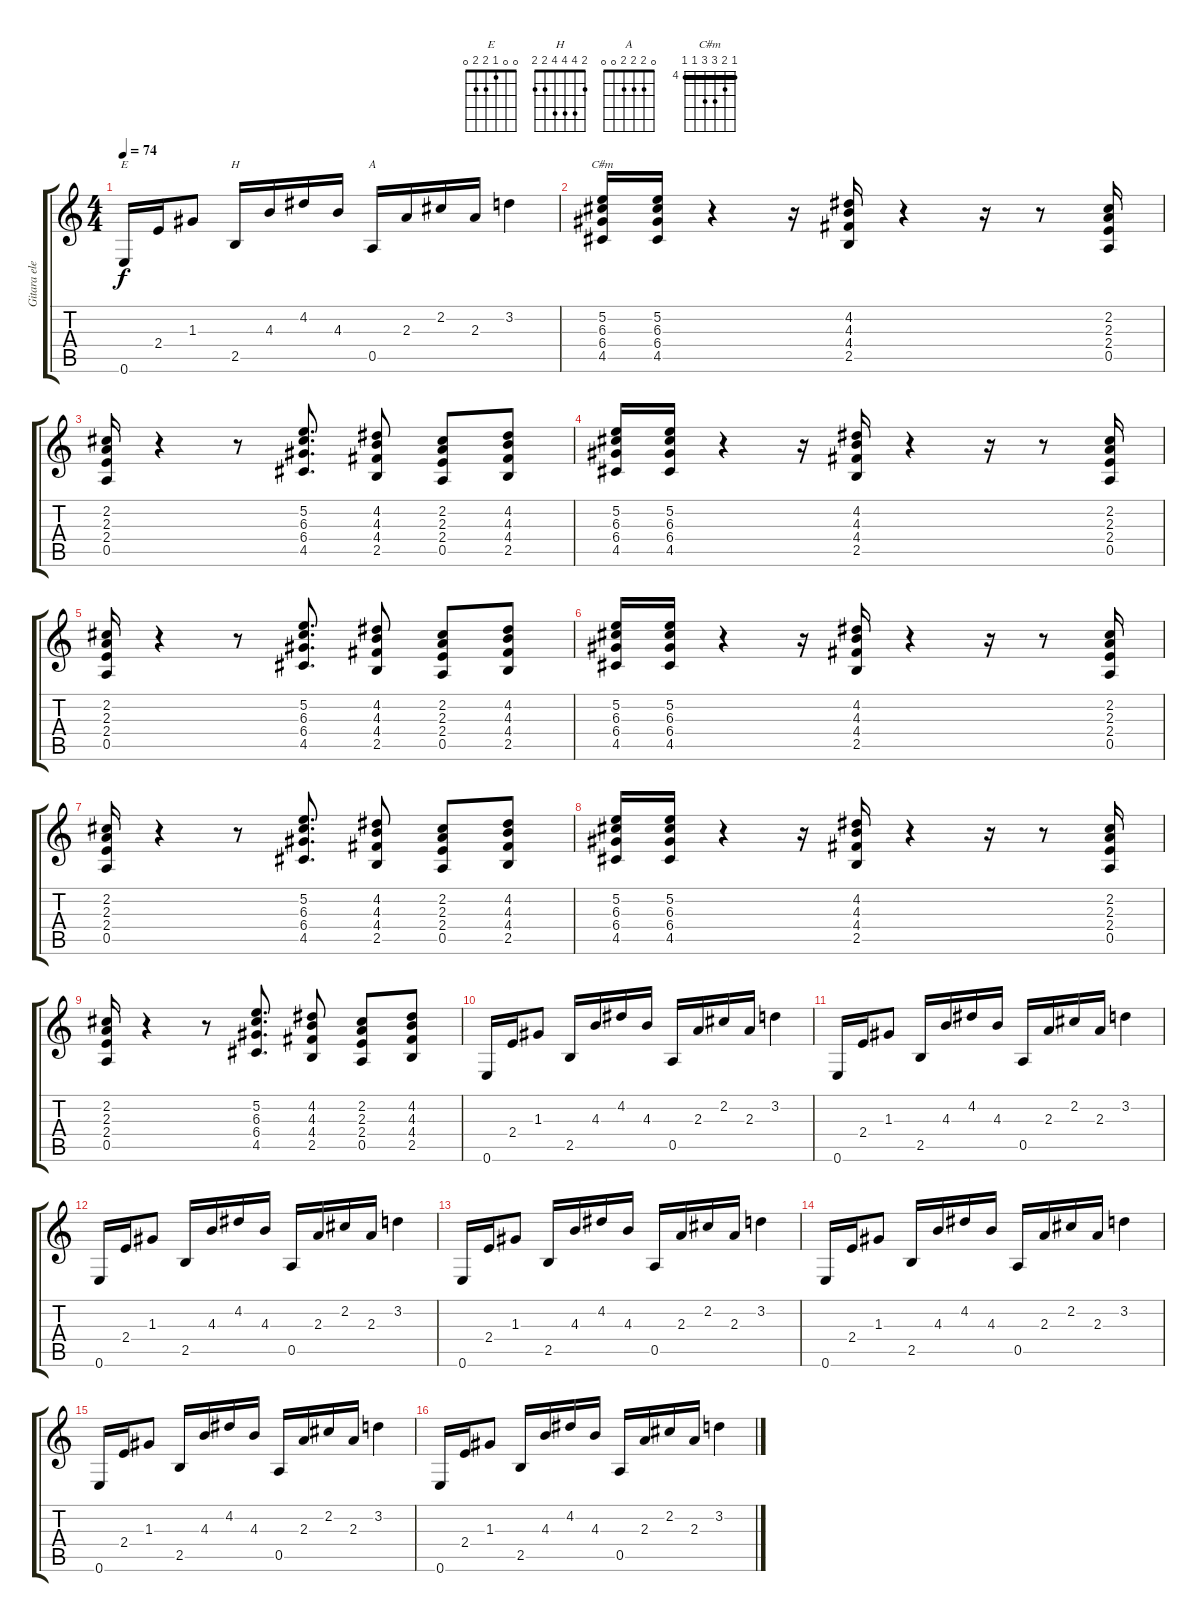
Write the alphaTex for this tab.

\track ("Gitara elektryczna" "Gitara ele") {instrument electricguitarclean}
\staff {score tabs}
\tuning (E4 B3 G3 D3 A2 E2) {hide}
\chord ("E" 0 0 1 2 2 0)
\chord ("H" 2 4 4 4 2 2)
\chord ("A" 0 2 2 2 0 0)
\chord ("C#m" 4 5 6 6 4 4) {firstfret 4 barre 4}
\ts (4 4)
\tempo 74
\clef g2
\ks c
0.6.16{ch "E" dy f} 2.4.16 1.3.8 2.5.16{ch "H"} 4.3.16 4.2.16 4.3.16 0.5.16{ch "A"} 2.3.16 2.2.16 2.3.16 3.2.4 |
(5.2 6.3 6.4 4.5).16{ch "C#m"} (5.2 6.3 6.4 4.5).16 r.4 r.16 (4.2 4.3 4.4 2.5).16 r.4 r.16 r.8 (2.2 2.3 2.4 0.5).16 |
(2.2 2.3 2.4 0.5).16 r.4 r.8 (5.2 6.3 6.4 4.5).8{d} (4.2 4.3 4.4 2.5).8 (2.2 2.3 2.4 0.5).8 (4.2 4.3 4.4 2.5).8 |
(5.2 6.3 6.4 4.5).16 (5.2 6.3 6.4 4.5).16 r.4 r.16 (4.2 4.3 4.4 2.5).16 r.4 r.16 r.8 (2.2 2.3 2.4 0.5).16 |
(2.2 2.3 2.4 0.5).16 r.4 r.8 (5.2 6.3 6.4 4.5).8{d} (4.2 4.3 4.4 2.5).8 (2.2 2.3 2.4 0.5).8 (4.2 4.3 4.4 2.5).8 |
(5.2 6.3 6.4 4.5).16 (5.2 6.3 6.4 4.5).16 r.4 r.16 (4.2 4.3 4.4 2.5).16 r.4 r.16 r.8 (2.2 2.3 2.4 0.5).16 |
(2.2 2.3 2.4 0.5).16 r.4 r.8 (5.2 6.3 6.4 4.5).8{d} (4.2 4.3 4.4 2.5).8 (2.2 2.3 2.4 0.5).8 (4.2 4.3 4.4 2.5).8 |
(5.2 6.3 6.4 4.5).16 (5.2 6.3 6.4 4.5).16 r.4 r.16 (4.2 4.3 4.4 2.5).16 r.4 r.16 r.8 (2.2 2.3 2.4 0.5).16 |
(2.2 2.3 2.4 0.5).16 r.4 r.8 (5.2 6.3 6.4 4.5).8{d} (4.2 4.3 4.4 2.5).8 (2.2 2.3 2.4 0.5).8 (4.2 4.3 4.4 2.5).8 |
0.6.16 2.4.16 1.3.8 2.5.16 4.3.16 4.2.16 4.3.16 0.5.16 2.3.16 2.2.16 2.3.16 3.2.4 |
0.6.16 2.4.16 1.3.8 2.5.16 4.3.16 4.2.16 4.3.16 0.5.16 2.3.16 2.2.16 2.3.16 3.2.4 |
0.6.16 2.4.16 1.3.8 2.5.16 4.3.16 4.2.16 4.3.16 0.5.16 2.3.16 2.2.16 2.3.16 3.2.4 |
0.6.16 2.4.16 1.3.8 2.5.16 4.3.16 4.2.16 4.3.16 0.5.16 2.3.16 2.2.16 2.3.16 3.2.4 |
0.6.16 2.4.16 1.3.8 2.5.16 4.3.16 4.2.16 4.3.16 0.5.16 2.3.16 2.2.16 2.3.16 3.2.4 |
0.6.16 2.4.16 1.3.8 2.5.16 4.3.16 4.2.16 4.3.16 0.5.16 2.3.16 2.2.16 2.3.16 3.2.4 |
0.6.16 2.4.16 1.3.8 2.5.16 4.3.16 4.2.16 4.3.16 0.5.16 2.3.16 2.2.16 2.3.16 3.2.4
